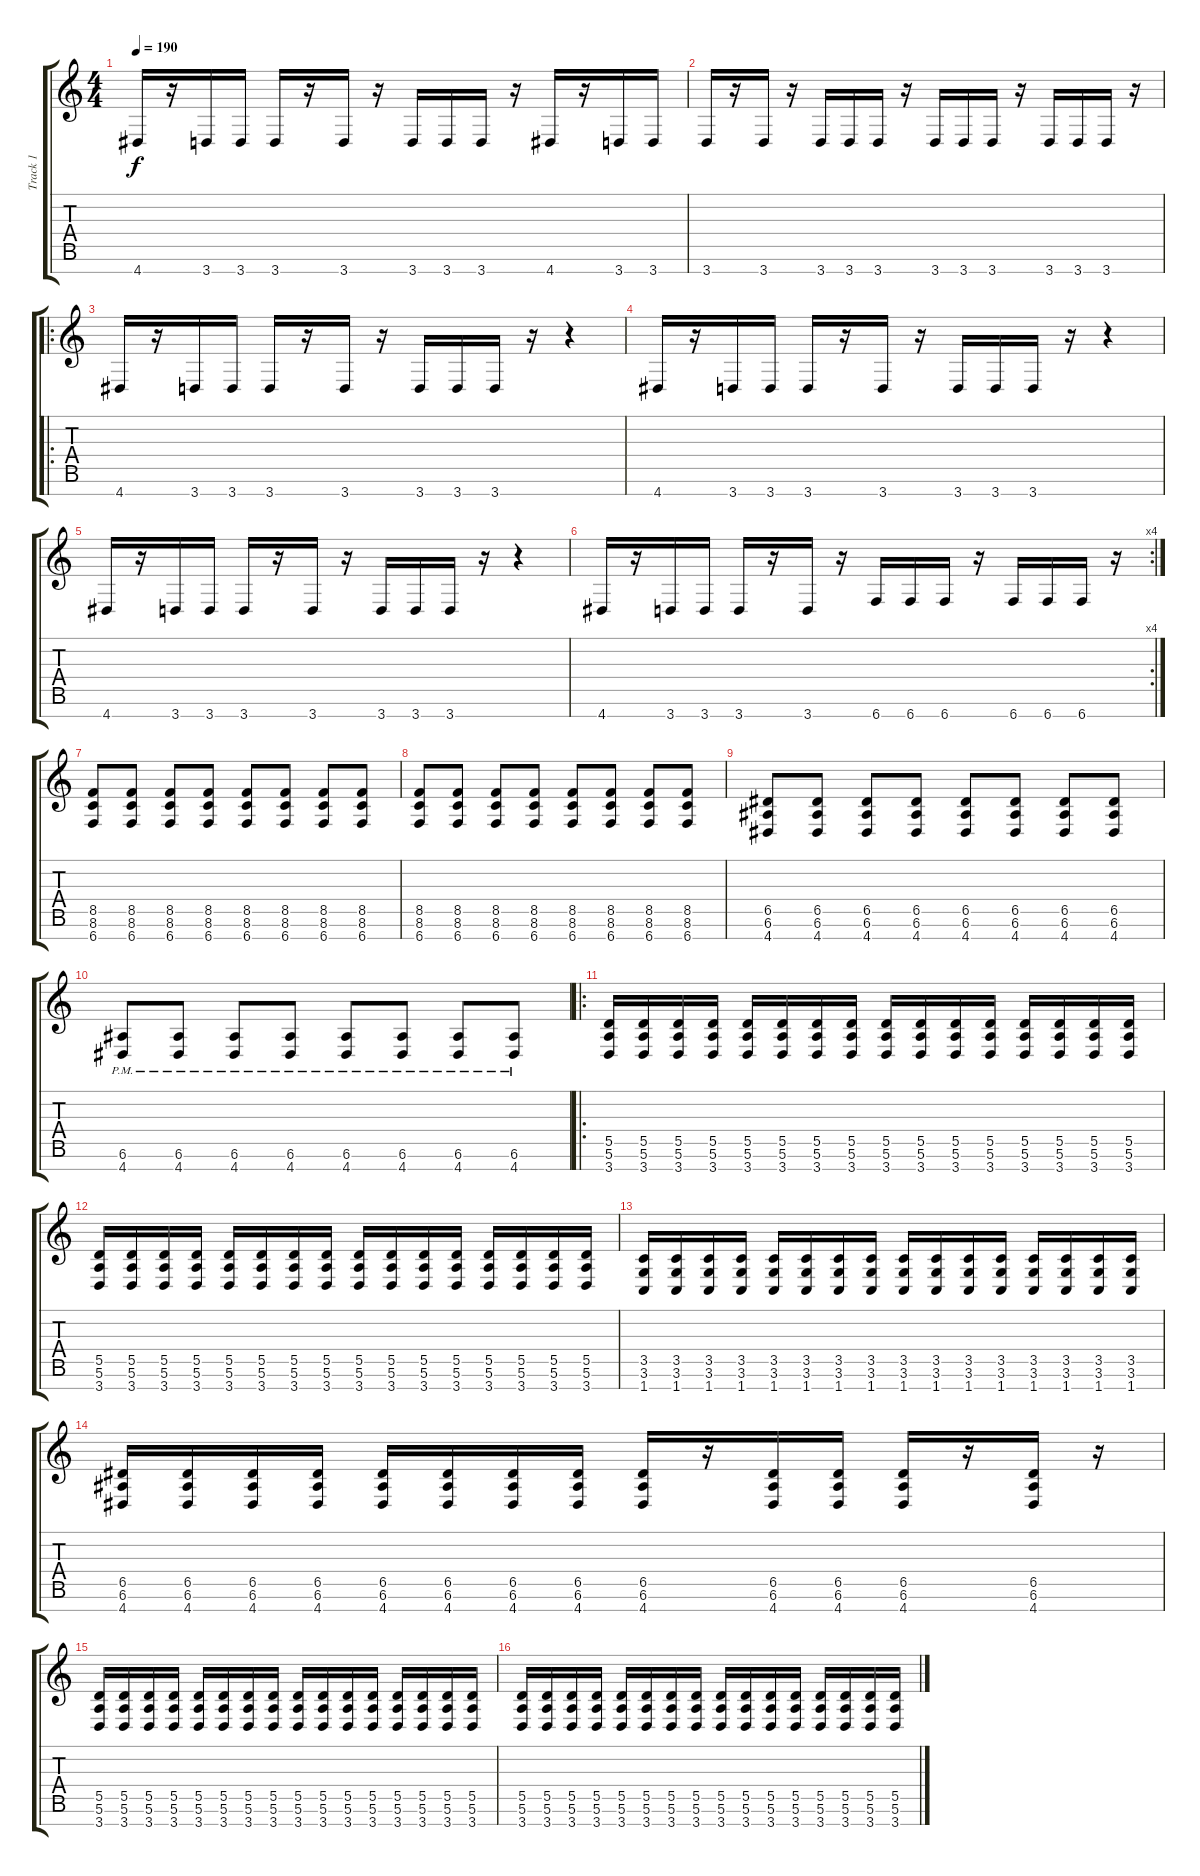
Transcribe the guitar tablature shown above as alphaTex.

\track ("Track 1" "Track 1") {instrument distortionguitar}
\staff {score tabs}
\tuning (E4 B3 G3 D3 A2 E2 B1) {hide}
\ts (4 4)
\tempo 190
\clef g2
\ks c
4.7.16{dy f} r.16 3.7.16 3.7.16 3.7.16 r.16 3.7.16 r.16 3.7.16 3.7.16 3.7.16 r.16 4.7.16 r.16 3.7.16 3.7.16 |
3.7.16 r.16 3.7.16 r.16 3.7.16 3.7.16 3.7.16 r.16 3.7.16 3.7.16 3.7.16 r.16 3.7.16 3.7.16 3.7.16 r.16 |
\ro
4.7.16 r.16 3.7.16 3.7.16 3.7.16 r.16 3.7.16 r.16 3.7.16 3.7.16 3.7.16 r.16 r.4 |
4.7.16 r.16 3.7.16 3.7.16 3.7.16 r.16 3.7.16 r.16 3.7.16 3.7.16 3.7.16 r.16 r.4 |
4.7.16 r.16 3.7.16 3.7.16 3.7.16 r.16 3.7.16 r.16 3.7.16 3.7.16 3.7.16 r.16 r.4 |
\rc 4
4.7.16 r.16 3.7.16 3.7.16 3.7.16 r.16 3.7.16 r.16 6.7.16 6.7.16 6.7.16 r.16 6.7.16 6.7.16 6.7.16 r.16 |
(8.5 8.6 6.7).8 (8.5 8.6 6.7).8 (8.5 8.6 6.7).8 (8.5 8.6 6.7).8 (8.5 8.6 6.7).8 (8.5 8.6 6.7).8 (8.5 8.6 6.7).8 (8.5 8.6 6.7).8 |
(8.5 8.6 6.7).8 (8.5 8.6 6.7).8 (8.5 8.6 6.7).8 (8.5 8.6 6.7).8 (8.5 8.6 6.7).8 (8.5 8.6 6.7).8 (8.5 8.6 6.7).8 (8.5 8.6 6.7).8 |
(6.5 6.6 4.7).8 (6.5 6.6 4.7).8 (6.5 6.6 4.7).8 (6.5 6.6 4.7).8 (6.5 6.6 4.7).8 (6.5 6.6 4.7).8 (6.5 6.6 4.7).8 (6.5 6.6 4.7).8 |
(6.6{pm} 4.7{pm}).8 (6.6{pm} 4.7{pm}).8 (6.6{pm} 4.7{pm}).8 (6.6{pm} 4.7{pm}).8 (6.6{pm} 4.7{pm}).8 (6.6{pm} 4.7{pm}).8 (6.6{pm} 4.7{pm}).8 (6.6{pm} 4.7{pm}).8 |
\ro
(5.5 5.6 3.7).16 (5.5 5.6 3.7).16 (5.5 5.6 3.7).16 (5.5 5.6 3.7).16 (5.5 5.6 3.7).16 (5.5 5.6 3.7).16 (5.5 5.6 3.7).16 (5.5 5.6 3.7).16 (5.5 5.6 3.7).16 (5.5 5.6 3.7).16 (5.5 5.6 3.7).16 (5.5 5.6 3.7).16 (5.5 5.6 3.7).16 (5.5 5.6 3.7).16 (5.5 5.6 3.7).16 (5.5 5.6 3.7).16 |
(5.5 5.6 3.7).16 (5.5 5.6 3.7).16 (5.5 5.6 3.7).16 (5.5 5.6 3.7).16 (5.5 5.6 3.7).16 (5.5 5.6 3.7).16 (5.5 5.6 3.7).16 (5.5 5.6 3.7).16 (5.5 5.6 3.7).16 (5.5 5.6 3.7).16 (5.5 5.6 3.7).16 (5.5 5.6 3.7).16 (5.5 5.6 3.7).16 (5.5 5.6 3.7).16 (5.5 5.6 3.7).16 (5.5 5.6 3.7).16 |
(3.5 3.6 1.7).16 (3.5 3.6 1.7).16 (3.5 3.6 1.7).16 (3.5 3.6 1.7).16 (3.5 3.6 1.7).16 (3.5 3.6 1.7).16 (3.5 3.6 1.7).16 (3.5 3.6 1.7).16 (3.5 3.6 1.7).16 (3.5 3.6 1.7).16 (3.5 3.6 1.7).16 (3.5 3.6 1.7).16 (3.5 3.6 1.7).16 (3.5 3.6 1.7).16 (3.5 3.6 1.7).16 (3.5 3.6 1.7).16 |
(6.5 6.6 4.7).16 (6.5 6.6 4.7).16 (6.5 6.6 4.7).16 (6.5 6.6 4.7).16 (6.5 6.6 4.7).16 (6.5 6.6 4.7).16 (6.5 6.6 4.7).16 (6.5 6.6 4.7).16 (6.5 6.6 4.7).16 r.16 (6.5 6.6 4.7).16 (6.5 6.6 4.7).16 (6.5 6.6 4.7).16 r.16 (6.5 6.6 4.7).16 r.16 |
(5.5 5.6 3.7).16 (5.5 5.6 3.7).16 (5.5 5.6 3.7).16 (5.5 5.6 3.7).16 (5.5 5.6 3.7).16 (5.5 5.6 3.7).16 (5.5 5.6 3.7).16 (5.5 5.6 3.7).16 (5.5 5.6 3.7).16 (5.5 5.6 3.7).16 (5.5 5.6 3.7).16 (5.5 5.6 3.7).16 (5.5 5.6 3.7).16 (5.5 5.6 3.7).16 (5.5 5.6 3.7).16 (5.5 5.6 3.7).16 |
(5.5 5.6 3.7).16 (5.5 5.6 3.7).16 (5.5 5.6 3.7).16 (5.5 5.6 3.7).16 (5.5 5.6 3.7).16 (5.5 5.6 3.7).16 (5.5 5.6 3.7).16 (5.5 5.6 3.7).16 (5.5 5.6 3.7).16 (5.5 5.6 3.7).16 (5.5 5.6 3.7).16 (5.5 5.6 3.7).16 (5.5 5.6 3.7).16 (5.5 5.6 3.7).16 (5.5 5.6 3.7).16 (5.5 5.6 3.7).16
